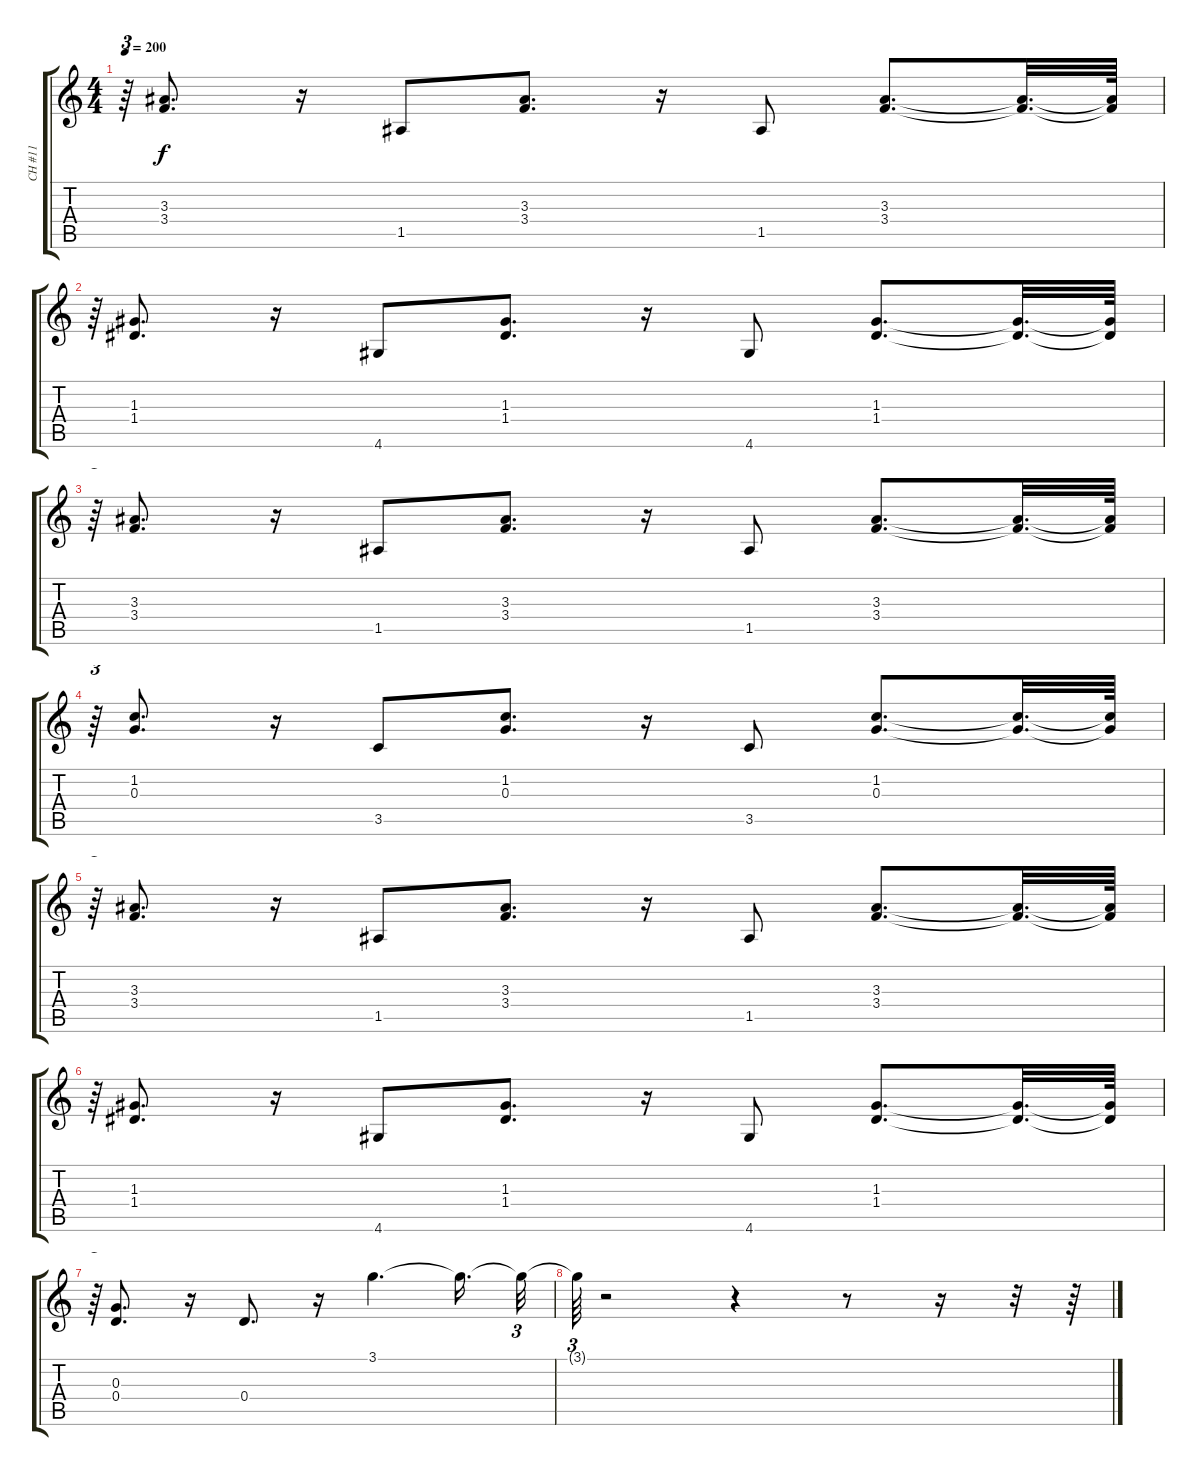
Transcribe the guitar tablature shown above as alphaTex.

\track ("CH #11" "CH #11") {instrument distortionguitar}
\staff {score tabs}
\tuning (E4 B3 G3 D3 A2 E2) {hide}
\ts (4 4)
\tempo 200
\clef g2
\ks c
r.64{tu (3 2) dy f} (3.3 3.4).8{d} r.16 1.5.8 (3.3 3.4).8{d} r.16 1.5.8 (3.3 3.4).8{d} (3.3{t} 3.4{t}).32{d} (3.3{t} 3.4{t}).64 |
r.64{tu (3 2)} (1.3 1.4).8{d} r.16 4.6.8 (1.3 1.4).8{d} r.16 4.6.8 (1.3 1.4).8{d} (1.3{t} 1.4{t}).32{d} (1.3{t} 1.4{t}).64 |
r.64{tu (3 2)} (3.3 3.4).8{d} r.16 1.5.8 (3.3 3.4).8{d} r.16 1.5.8 (3.3 3.4).8{d} (3.3{t} 3.4{t}).32{d} (3.3{t} 3.4{t}).64 |
r.64{tu (3 2)} (1.2 0.3).8{d} r.16 3.5.8 (1.2 0.3).8{d} r.16 3.5.8 (1.2 0.3).8{d} (1.2{t} 0.3{t}).32{d} (1.2{t} 0.3{t}).64 |
r.64{tu (3 2)} (3.3 3.4).8{d} r.16 1.5.8 (3.3 3.4).8{d} r.16 1.5.8 (3.3 3.4).8{d} (3.3{t} 3.4{t}).32{d} (3.3{t} 3.4{t}).64 |
r.64{tu (3 2)} (1.3 1.4).8{d} r.16 4.6.8 (1.3 1.4).8{d} r.16 4.6.8 (1.3 1.4).8{d} (1.3{t} 1.4{t}).32{d} (1.3{t} 1.4{t}).64 |
r.64{tu (3 2)} (0.3 0.4).8{d} r.16 0.4.8{d} r.16 3.1.4{d} 3.1{t}.16{d} 3.1{t}.32{tu (3 2)} |
3.1{t}.64{tu (3 2)} r.2 r.4 r.8 r.16 r.32 r.64
